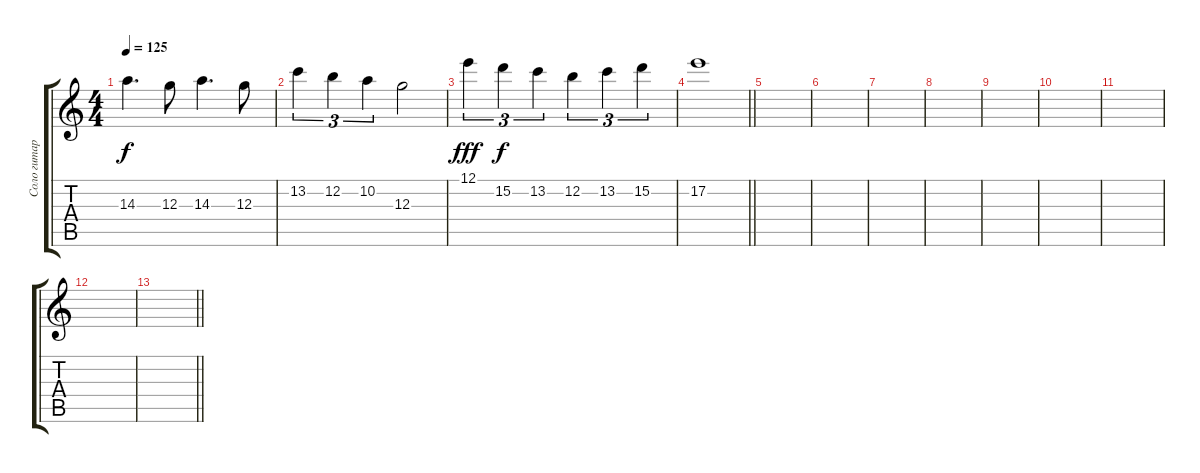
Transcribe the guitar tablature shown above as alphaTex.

\track ("Соло гитара" "Соло гитар") {instrument acousticguitarsteel}
\staff {score tabs}
\tuning (E4 B3 G3 D3 A2 E2) {hide}
\ts (4 4)
\tempo 125
\clef g2
\ks c
14.3.4{d dy f} 12.3.8 14.3.4{d} 12.3.8 |
13.2.4{tu (3 2)} 12.2.4{tu (3 2)} 10.2.4{tu (3 2)} 12.3.2 |
12.1.4{tu (3 2) dy fff} 15.2.4{tu (3 2) dy f} 13.2.4{tu (3 2)} 12.2.4{tu (3 2)} 13.2.4{tu (3 2)} 15.2.4{tu (3 2)} |
\barLineRight lightlight
17.2.1 |
|
|
|
|
|
|
|
|
\barLineRight lightlight
